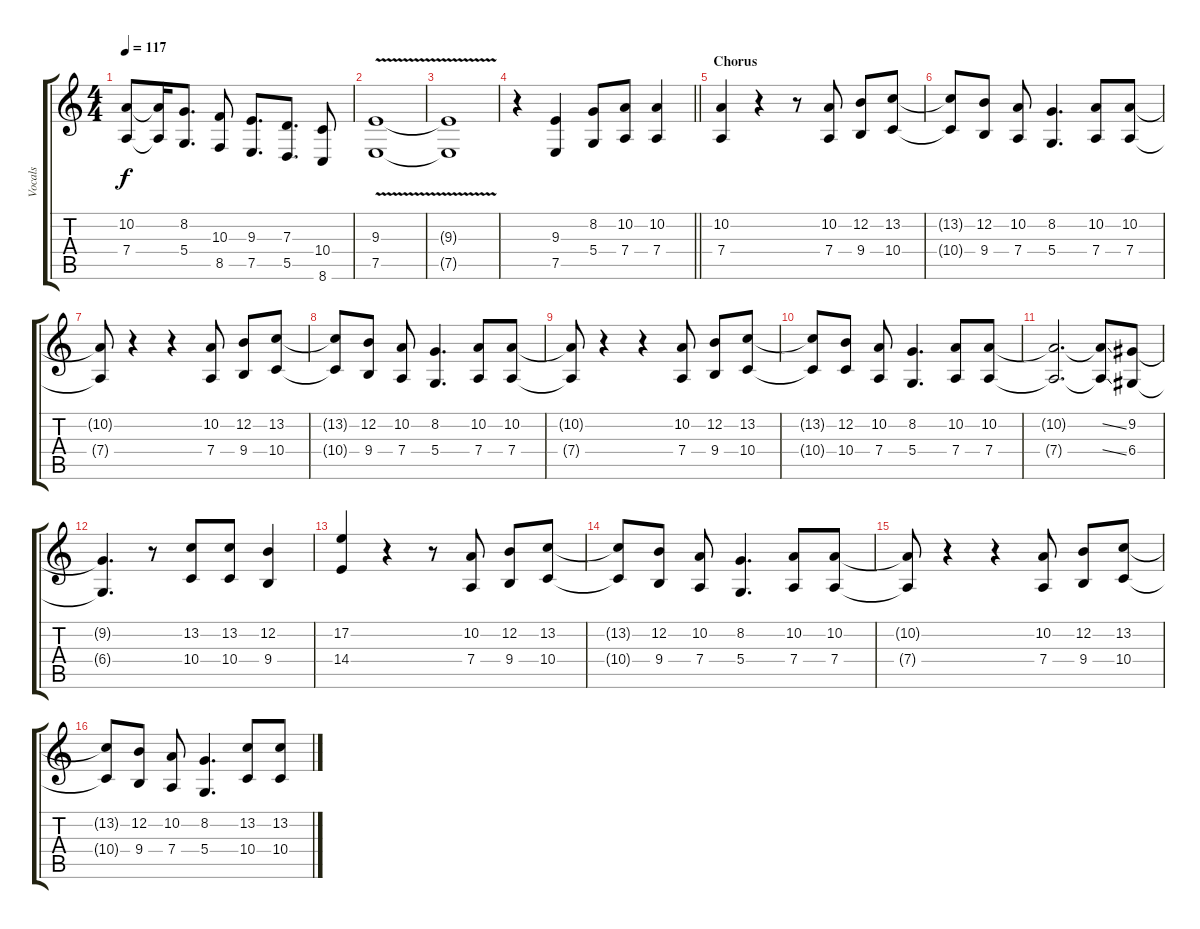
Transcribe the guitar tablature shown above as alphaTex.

\track ("Vocals" "Vocals") {instrument lead2sawtooth}
\staff {score tabs}
\tuning (E4 B3 G3 D3 A2 E2) {hide}
\ts (4 4)
\tempo 117
\clef g2
\ks c
(10.2 7.4).8{dy f} (10.2{t} 7.4{t}).16 (8.2 5.4).8{d} (10.3 8.5).8 (9.3 7.5).8{d} (7.3 5.5).8{d} (10.4 8.6).8 |
(9.3{v} 7.5{v}).1 |
(9.3{t} 7.5{t}).1 |
\barLineRight lightlight
r.4 (9.3 7.5).4 (8.2 5.4).8 (10.2 7.4).8 (10.2 7.4).4 |
\section ("" "Chorus")
(10.2 7.4).4 r.4 r.8 (10.2 7.4).8 (12.2 9.4).8 (13.2 10.4).8 |
(13.2{t} 10.4{t}).8 (12.2 9.4).8 (10.2 7.4).8 (8.2 5.4).4{d} (10.2 7.4).8 (10.2 7.4).8 |
(10.2{t} 7.4{t}).8 r.4 r.4 (10.2 7.4).8 (12.2 9.4).8 (13.2 10.4).8 |
(13.2{t} 10.4{t}).8 (12.2 9.4).8 (10.2 7.4).8 (8.2 5.4).4{d} (10.2 7.4).8 (10.2 7.4).8 |
(10.2{t} 7.4{t}).8 r.4 r.4 (10.2 7.4).8 (12.2 9.4).8 (13.2 10.4).8 |
(13.2{t} 10.4{t}).8 (12.2 10.4).8 (10.2 7.4).8 (8.2 5.4).4{d} (10.2 7.4).8 (10.2 7.4).8 |
(10.2{t} 7.4{t}).2{d} (10.2{ss t} 7.4{ss t}).8 (9.2 6.4).8 |
(9.2{t} 6.4{t}).4{d} r.8 (13.2 10.4).8 (13.2 10.4).8 (12.2 9.4).4 |
(17.2 14.4).4 r.4 r.8 (10.2 7.4).8 (12.2 9.4).8 (13.2 10.4).8 |
(13.2{t} 10.4{t}).8 (12.2 9.4).8 (10.2 7.4).8 (8.2 5.4).4{d} (10.2 7.4).8 (10.2 7.4).8 |
(10.2{t} 7.4{t}).8 r.4 r.4 (10.2 7.4).8 (12.2 9.4).8 (13.2 10.4).8 |
(13.2{t} 10.4{t}).8 (12.2 9.4).8 (10.2 7.4).8 (8.2 5.4).4{d} (13.2 10.4).8 (13.2 10.4).8
